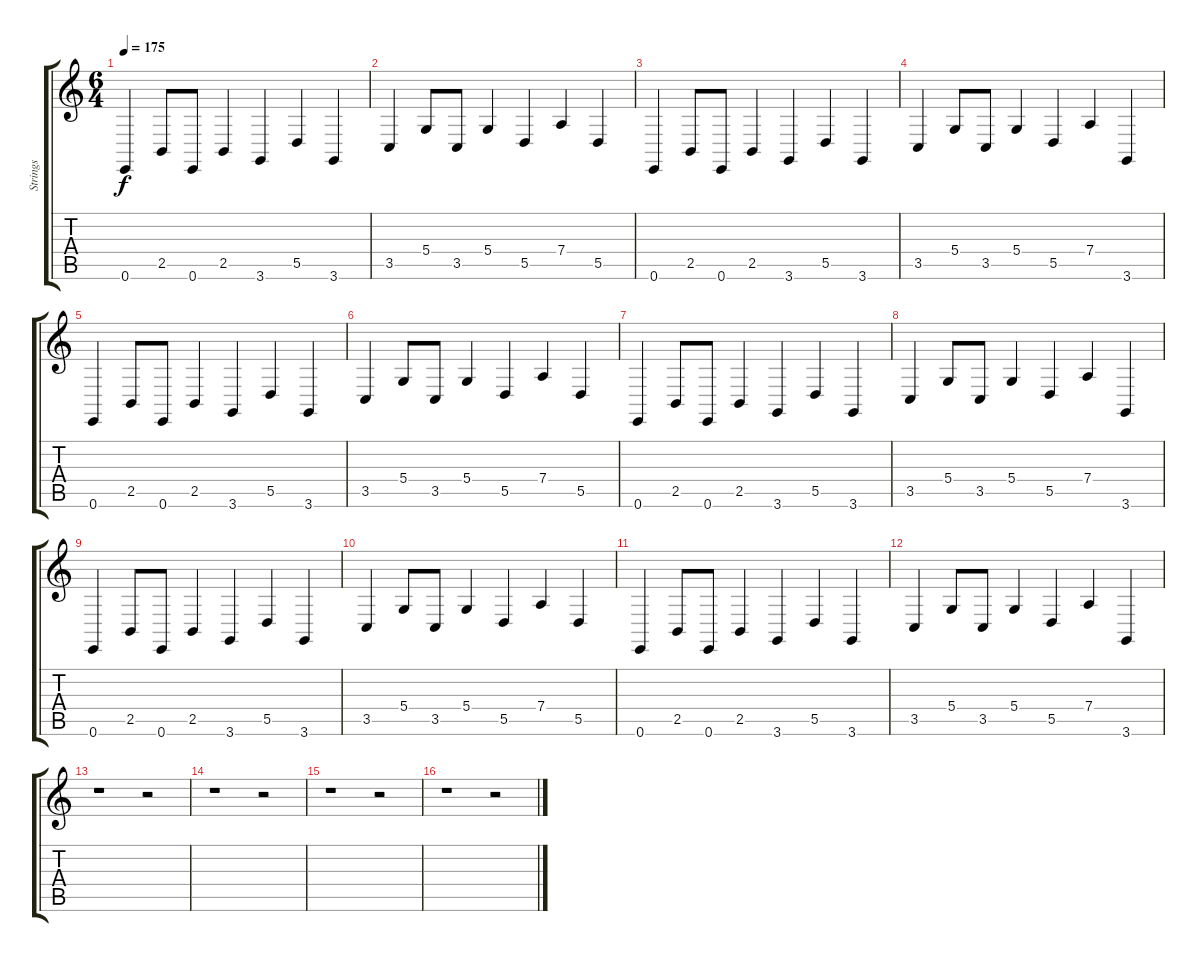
\track ("Strings" "Strings") {instrument stringensemble1}
\staff {score tabs}
\tuning (E4 B3 G3 D3 A2 E2) {hide}
\ts (6 4)
\tempo 175
\clef g2
\ks c
0.6.4{dy f instrument stringensemble1} 2.5.8 0.6.8 2.5.4 3.6.4 5.5.4 3.6.4 |
3.5.4 5.4.8 3.5.8 5.4.4 5.5.4 7.4.4 5.5.4 |
0.6.4 2.5.8 0.6.8 2.5.4 3.6.4 5.5.4 3.6.4 |
3.5.4 5.4.8 3.5.8 5.4.4 5.5.4 7.4.4 3.6.4 |
0.6.4 2.5.8 0.6.8 2.5.4 3.6.4 5.5.4 3.6.4 |
3.5.4 5.4.8 3.5.8 5.4.4 5.5.4 7.4.4 5.5.4 |
0.6.4 2.5.8 0.6.8 2.5.4 3.6.4 5.5.4 3.6.4 |
3.5.4 5.4.8 3.5.8 5.4.4 5.5.4 7.4.4 3.6.4 |
0.6.4 2.5.8 0.6.8 2.5.4 3.6.4 5.5.4 3.6.4 |
3.5.4 5.4.8 3.5.8 5.4.4 5.5.4 7.4.4 5.5.4 |
0.6.4 2.5.8 0.6.8 2.5.4 3.6.4 5.5.4 3.6.4 |
3.5.4 5.4.8 3.5.8 5.4.4 5.5.4 7.4.4 3.6.4 |
r.1 r.2 |
r.1 r.2 |
r.1 r.2 |
r.1 r.2
